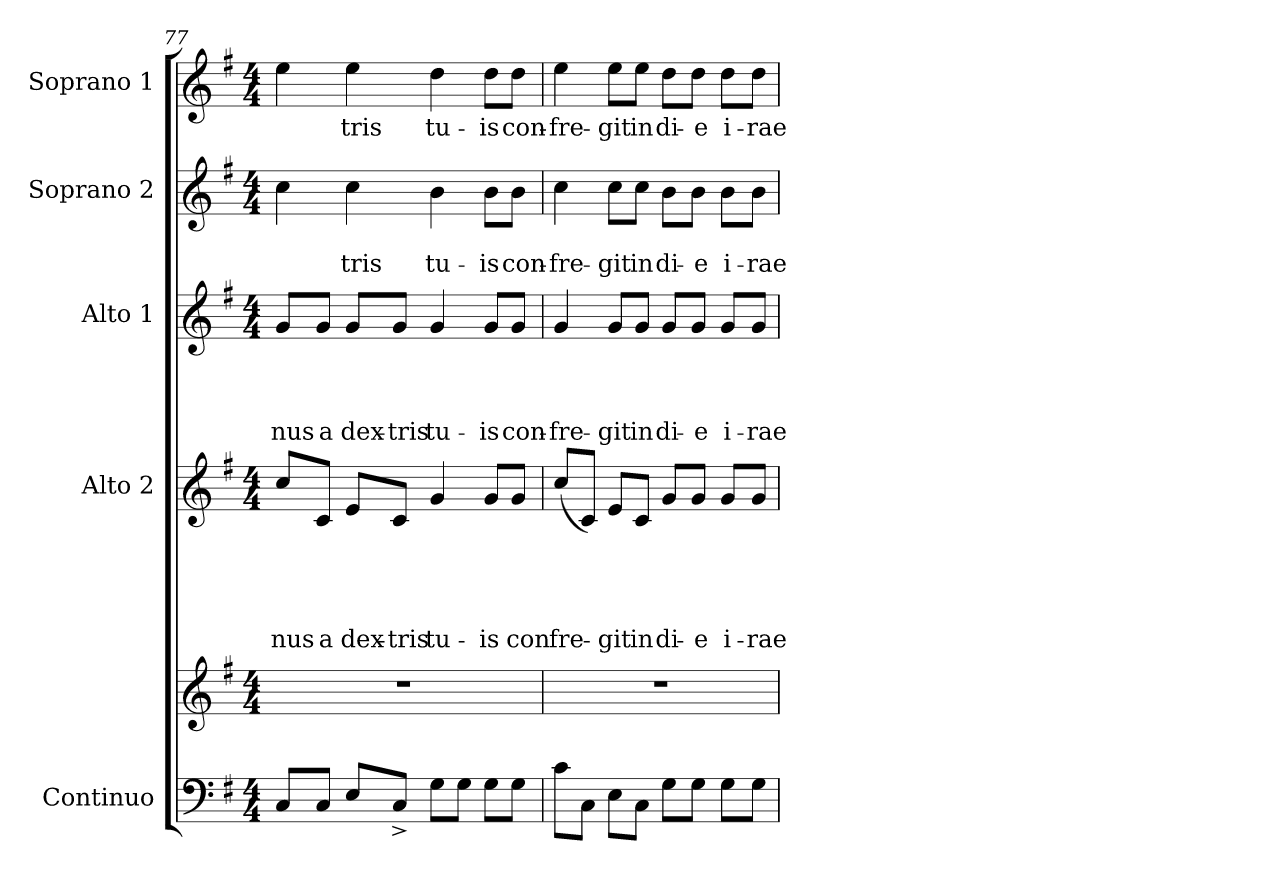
**kern	**kern	**kern	**text	**text	**text	**text	**text	**kern	**text	**text	**text	**text	**kern	**text	**text	**kern	**text
*part5	*part5	*part4	*part4	*part4	*part4	*part4	*part4	*part3	*part3	*part3	*part3	*part3	*part2	*part2	*part2	*part1	*part1
*staff6	*staff5	*staff4	*staff4	*staff4	*staff4	*staff4	*staff4	*staff3	*staff3	*staff3	*staff3	*staff3	*staff2	*staff2	*staff2	*staff1	*staff1
*I"Continuo	*	*I"Alto 2	*	*	*	*	*	*I"Alto 1	*	*	*	*	*I"Soprano 2	*	*	*I"Soprano 1	*
*	*	*I'A. 2	*	*	*	*	*	*I'A. 1	*	*	*	*	*I'S. 2	*	*	*I'S. 1	*
!!LO:LB:g=z
*clefF4	*clefG2	*clefG2	*	*	*	*	*	*clefG2	*	*	*	*	*clefG2	*	*	*clefG2	*
*k[f#]	*k[f#]	*k[f#]	*	*	*	*	*	*k[f#]	*	*	*	*	*k[f#]	*	*	*k[f#]	*
*G:	*G:	*G:	*	*	*	*	*	*G:	*	*	*	*	*G:	*	*	*G:	*
*M4/4	*M4/4	*M4/4	*	*	*	*	*	*M4/4	*	*	*	*	*M4/4	*	*	*M4/4	*
=77	=77	=77	=77	=77	=77	=77	=77	=77	=77	=77	=77	=77	=77	=77	=77	=77	=77
!	!	!	!	!	!	!	!LO:LY:b	!	!	!	!	!LO:LY:b	!	!	!	!	!
8C/L	1r	8cc/L	.	.	.	.	-nus	8g/L	.	.	.	-nus	4cc\	.	.	4ee\	.
!	!	!	!	!	!	!	!LO:LY:b	!	!	!	!	!LO:LY:b	!	!	!	!	!
8C/J	.	8c/J	.	.	.	.	a	8g/J	.	.	.	a	.	.	.	.	.
!	!	!	!	!	!	!	!LO:LY:b	!	!	!	!	!LO:LY:b	!	!	!LO:LY:b	!	!LO:LY:b
8E/L	.	8e/L	.	.	.	.	dex-	8g/L	.	.	.	dex-	4cc\	.	-tris	4ee\	-tris
!	!	!	!	!	!	!	!LO:LY:b	!	!	!	!	!LO:LY:b	!	!	!	!	!
8C^</J	.	8c/J	.	.	.	.	-tris	8g/J	.	.	.	-tris	.	.	.	.	.
!	!	!	!	!	!	!	!LO:LY:b	!	!	!	!	!LO:LY:b	!	!	!LO:LY:b	!	!LO:LY:b
8G\L	.	4g/	.	.	.	.	tu-	4g/	.	.	.	tu-	4b\	.	tu-	4dd\	tu-
8G\J	.	.	.	.	.	.	.	.	.	.	.	.	.	.	.	.	.
!	!	!	!	!	!	!	!LO:LY:b	!	!	!	!	!LO:LY:b	!	!	!LO:LY:b	!	!LO:LY:b
8G\L	.	8g/L	.	.	.	.	-is	8g/L	.	.	.	-is	8b\L	.	-is	8dd\L	-is
!	!	!	!	!	!	!	!LO:LY:b	!	!	!	!	!LO:LY:b	!	!	!LO:LY:b	!	!LO:LY:b
8G\J	.	8g/J	.	.	.	.	con	8g/J	.	.	.	con-	8b\J	.	con-	8dd\J	con-
=78	=78	=78	=78	=78	=78	=78	=78	=78	=78	=78	=78	=78	=78	=78	=78	=78	=78
!	!	!	!	!	!	!	!LO:LY:b	!	!	!	!	!LO:LY:b	!	!	!LO:LY:b	!	!LO:LY:b
8c\L	1r	(<8cc/L	.	.	.	.	fre-	4g/	.	.	.	-fre-	4cc\	.	-fre-	4ee\	-fre-
8C\J	.	8c/J)	.	.	.	.	.	.	.	.	.	.	.	.	.	.	.
!	!	!	!	!	!	!	!LO:LY:b	!	!	!	!	!LO:LY:b	!	!	!LO:LY:b	!	!LO:LY:b
8E\L	.	8e/L	.	.	.	.	-git	8g/L	.	.	.	-git	8cc\L	.	-git	8ee\L	-git
!	!	!	!	!	!	!	!LO:LY:b	!	!	!	!	!LO:LY:b	!	!	!LO:LY:b	!	!LO:LY:b
8C\J	.	8c/J	.	.	.	.	in	8g/J	.	.	.	in	8cc\J	.	in	8ee\J	in
!	!	!	!	!	!	!	!LO:LY:b	!	!	!	!	!LO:LY:b	!	!	!LO:LY:b	!	!LO:LY:b
8G\L	.	8g/L	.	.	.	.	di-	8g/L	.	.	.	di-	8b\L	.	di-	8dd\L	di-
!	!	!	!	!	!	!	!LO:LY:b	!	!	!	!	!LO:LY:b	!	!	!LO:LY:b	!	!LO:LY:b
8G\J	.	8g/J	.	.	.	.	-e	8g/J	.	.	.	-e	8b\J	.	-e	8dd\J	-e
!	!	!	!	!	!	!	!LO:LY:b	!	!	!	!	!LO:LY:b	!	!	!LO:LY:b	!	!LO:LY:b
8G\L	.	8g/L	.	.	.	.	i-	8g/L	.	.	.	i-	8b\L	.	i-	8dd\L	i-
!	!	!	!	!	!	!	!LO:LY:b	!	!	!	!	!LO:LY:b	!	!	!LO:LY:b	!	!LO:LY:b
8G\J	.	8g/J	.	.	.	.	-rae	8g/J	.	.	.	-rae	8b\J	.	-rae	8dd\J	-rae
=	=	=	=	=	=	=	=	=	=	=	=	=	=	=	=	=	=
*-	*-	*-	*-	*-	*-	*-	*-	*-	*-	*-	*-	*-	*-	*-	*-	*-	*-
